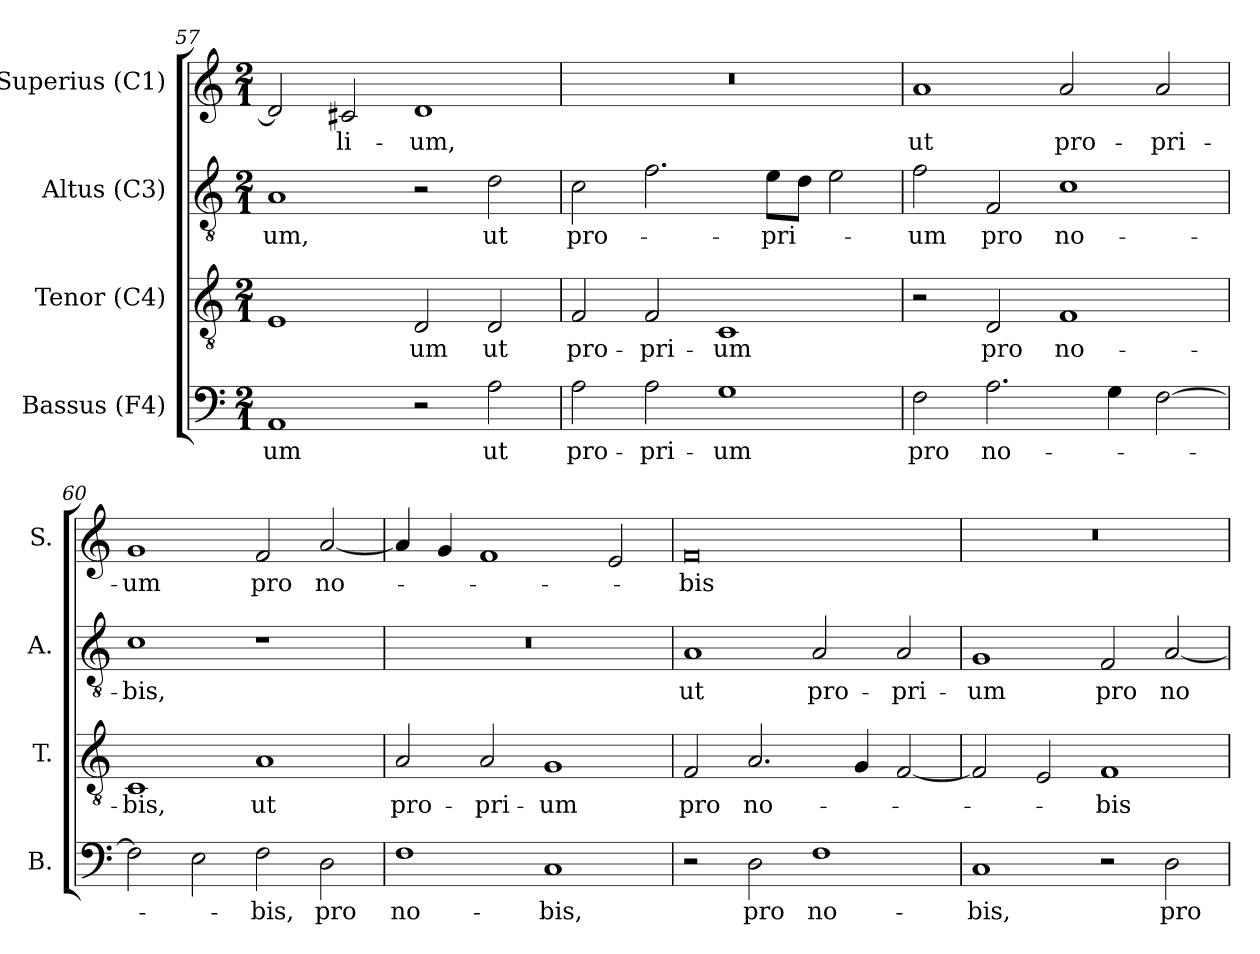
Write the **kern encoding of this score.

**kern	**text	**kern	**text	**kern	**text	**kern	**text
*part4	*part4	*part3	*part3	*part2	*part2	*part1	*part1
*staff4	*staff4	*staff3	*staff3	*staff2	*staff2	*staff1	*staff1
*I"Bassus (F4)	*	*I"Tenor (C4)	*	*I"Altus (C3)	*	*I"Superius (C1)	*
*I'B.	*	*I'T.	*	*I'A.	*	*I'S.	*
*clefF4	*	*clefGv2	*	*clefGv2	*	*clefG2	*
*	*	*ITrd7c12	*	*ITrd7c12	*	*	*
*k[]	*	*k[]	*	*k[]	*	*k[]	*
*C:	*	*C:	*	*C:	*	*C:	*
*M2/1	*	*M2/1	*	*M2/1	*	*M2/1	*
=57	=57	=57	=57	=57	=57	=57	=57
!	!LO:LY:b:color=#000000	!	!	!	!	!	!
!	!	!	!	!	!LO:LY:b:color=#000000	!	!
1AAi	-um	1EEi	.	1AAi	-um,	2di/]	.
!	!	!	!	!	!	!	!LO:LY:b:color=#000000
.	.	.	.	.	.	2c#i/	-li-
!	!	!	!LO:LY:b:color=#000000	!	!	!	!
!	!	!	!	!	!	!	!LO:LY:b:color=#000000
2r	.	2DDi/	-um	2r	.	1di	-um,
!	!LO:LY:b:color=#000000	!	!	!	!	!	!
!	!	!	!LO:LY:b:color=#000000	!	!	!	!
!	!	!	!	!	!LO:LY:b:color=#000000	!	!
2Ai\	ut	2DDi/	ut	2Di\	ut	.	.
=58	=58	=58	=58	=58	=58	=58	=58
!	!LO:LY:b:color=#000000	!	!	!	!	!	!
!	!	!	!LO:LY:b:color=#000000	!	!	!	!
!	!	!	!	!	!LO:LY:b:color=#000000	!LO:N:vis=1	!
2Ai\	pro-	2FFi/	pro-	2Ci\	pro-	0r	.
!	!LO:LY:b:color=#000000	!	!	!	!	!	!
!	!	!	!LO:LY:b:color=#000000	!	!	!	!
2Ai\	-pri-	2FFi/	-pri-	2.Fi\	.	.	.
!	!LO:LY:b:color=#000000	!	!	!	!	!	!
!	!	!	!LO:LY:b:color=#000000	!	!	!	!
1Gi	-um	1CCi	-um	.	.	.	.
!	!	!	!	!	!LO:LY:b:color=#000000	!	!
.	.	.	.	8Ei\L	-pri-	.	.
.	.	.	.	8Di\J	.	.	.
.	.	.	.	2Ei\	.	.	.
=59	=59	=59	=59	=59	=59	=59	=59
!	!LO:LY:b:color=#000000	!	!	!	!	!	!
!	!	!	!	!	!LO:LY:b:color=#000000	!	!
!	!	!	!	!	!	!	!LO:LY:b:color=#000000
2Fi\	pro	2r	.	2Fi\	-um	1ai	ut
!	!LO:LY:b:color=#000000	!	!	!	!	!	!
!	!	!	!LO:LY:b:color=#000000	!	!	!	!
!	!	!	!	!	!LO:LY:b:color=#000000	!	!
2.Ai\	no-	2DDi/	pro	2FFi/	pro	.	.
!	!	!	!LO:LY:b:color=#000000	!	!	!	!
!	!	!	!	!	!LO:LY:b:color=#000000	!	!
!	!	!	!	!	!	!	!LO:LY:b:color=#000000
.	.	1FFi	no-	1Ci	no-	2ai/	pro-
4Gi\	.	.	.	.	.	.	.
!	!	!	!	!	!	!	!LO:LY:b:color=#000000
[2Fi\	.	.	.	.	.	2ai/	-pri-
!!LO:PB:g=z
=60	=60	=60	=60	=60	=60	=60	=60
!	!	!	!LO:LY:b:color=#000000	!	!	!	!
!	!	!	!	!	!LO:LY:b:color=#000000	!	!
!	!	!	!	!	!	!	!LO:LY:b:color=#000000
2Fi\]	.	1CCi	-bis,	1Ci	-bis,	1gi	-um
2Ei\	.	.	.	.	.	.	.
!	!LO:LY:b:color=#000000	!	!	!	!	!	!
!	!	!	!LO:LY:b:color=#000000	!	!	!	!
!	!	!	!	!	!	!	!LO:LY:b:color=#000000
2Fi\	-bis,	1AAi	ut	1r	.	2fi/	pro
!	!LO:LY:b:color=#000000	!	!	!	!	!	!
!	!	!	!	!	!	!	!LO:LY:b:color=#000000
2Di\	pro	.	.	.	.	[2ai/	no-
=61	=61	=61	=61	=61	=61	=61	=61
!	!LO:LY:b:color=#000000	!	!	!	!	!	!
!	!	!	!LO:LY:b:color=#000000	!LO:N:vis=1	!	!	!
1Fi	no-	2AAi/	pro-	0r	.	4ai/]	.
.	.	.	.	.	.	4gi/	.
!	!	!	!LO:LY:b:color=#000000	!	!	!	!
.	.	2AAi/	-pri-	.	.	1fi	.
!	!LO:LY:b:color=#000000	!	!	!	!	!	!
!	!	!	!LO:LY:b:color=#000000	!	!	!	!
1Ci	-bis,	1GGi	-um	.	.	.	.
.	.	.	.	.	.	2ei/	.
=62	=62	=62	=62	=62	=62	=62	=62
!	!	!	!LO:LY:b:color=#000000	!	!	!	!
!	!	!	!	!	!LO:LY:b:color=#000000	!	!
!	!	!	!	!	!	!	!LO:LY:b:color=#000000
2r	.	2FFi/	pro	1AAi	ut	0fi	-bis
!	!LO:LY:b:color=#000000	!	!	!	!	!	!
!	!	!	!LO:LY:b:color=#000000	!	!	!	!
2Di\	pro	2.AAi/	no-	.	.	.	.
!	!LO:LY:b:color=#000000	!	!	!	!	!	!
!	!	!	!	!	!LO:LY:b:color=#000000	!	!
1Fi	no-	.	.	2AAi/	pro-	.	.
.	.	4GGi/	.	.	.	.	.
!	!	!	!	!	!LO:LY:b:color=#000000	!	!
.	.	[2FFi/	.	2AAi/	-pri-	.	.
=63	=63	=63	=63	=63	=63	=63	=63
!	!LO:LY:b:color=#000000	!	!	!	!	!	!
!	!	!	!	!	!LO:LY:b:color=#000000	!LO:N:vis=1	!
1Ci	-bis,	2FFi/]	.	1GGi	-um	0r	.
.	.	2EEi/	.	.	.	.	.
!	!	!	!LO:LY:b:color=#000000	!	!	!	!
!	!	!	!	!	!LO:LY:b:color=#000000	!	!
2r	.	1FFi	-bis	2FFi/	pro	.	.
!	!LO:LY:b:color=#000000	!	!	!	!	!	!
!	!	!	!	!	!LO:LY:b:color=#000000	!	!
2Di\	pro	.	.	[2AAi/	no-	.	.
=	=	=	=	=	=	=	=
*-	*-	*-	*-	*-	*-	*-	*-
